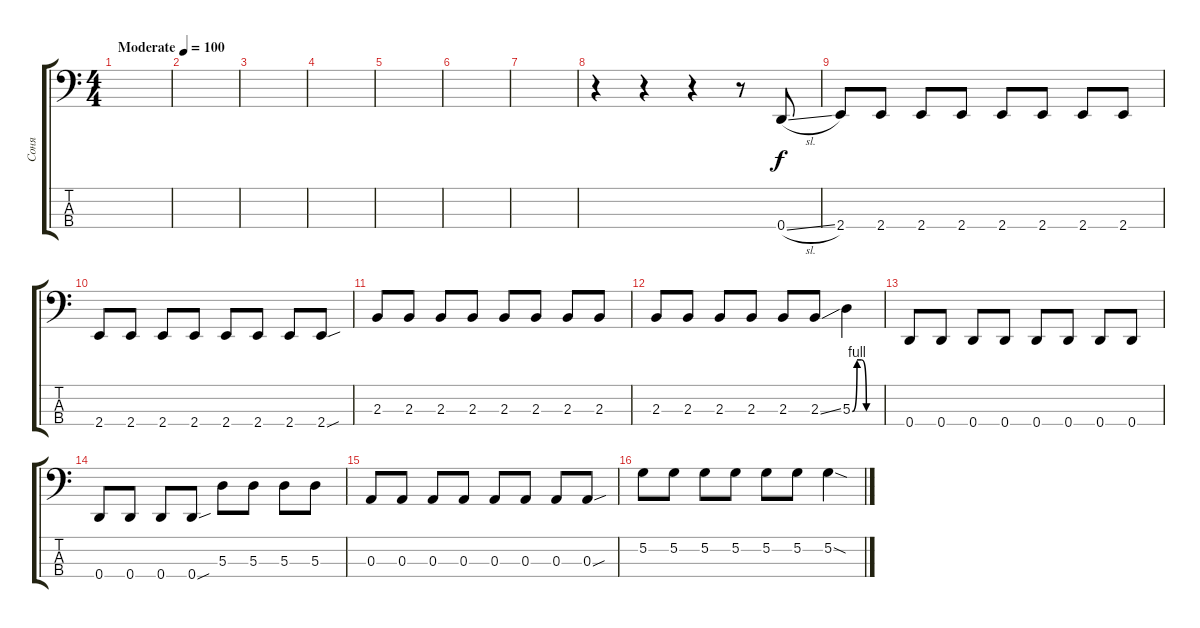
\track ("Соня" "Соня") {instrument electricbassfinger}
\staff {score tabs}
\tuning (G2 D2 A1 D1) {hide}
\ts (4 4)
\tempo (100 "Moderate")
\clef f4
\ks c
|
|
|
|
|
|
|
r.4 r.4 r.4 r.8 0.4{sl}.8 |
2.4.8 2.4.8 2.4.8 2.4.8 2.4.8 2.4.8 2.4.8 2.4.8 |
2.4.8 2.4.8 2.4.8 2.4.8 2.4.8 2.4.8 2.4.8 2.4{sou}.8 |
2.3.8 2.3.8 2.3.8 2.3.8 2.3.8 2.3.8 2.3.8 2.3.8 |
2.3.8 2.3.8 2.3.8 2.3.8 2.3.8 2.3{ss}.8 5.3{be (custom 0 0 10 4 20 4 30 0 60 0)}.4 |
0.4.8 0.4.8 0.4.8 0.4.8 0.4.8 0.4.8 0.4.8 0.4.8 |
0.4.8 0.4.8 0.4.8 0.4{sou}.8 5.3.8 5.3.8 5.3.8 5.3.8 |
0.3.8 0.3.8 0.3.8 0.3.8 0.3.8 0.3.8 0.3.8 0.3{sou}.8 |
5.2.8 5.2.8 5.2.8 5.2.8 5.2.8 5.2.8 5.2{sod}.4
